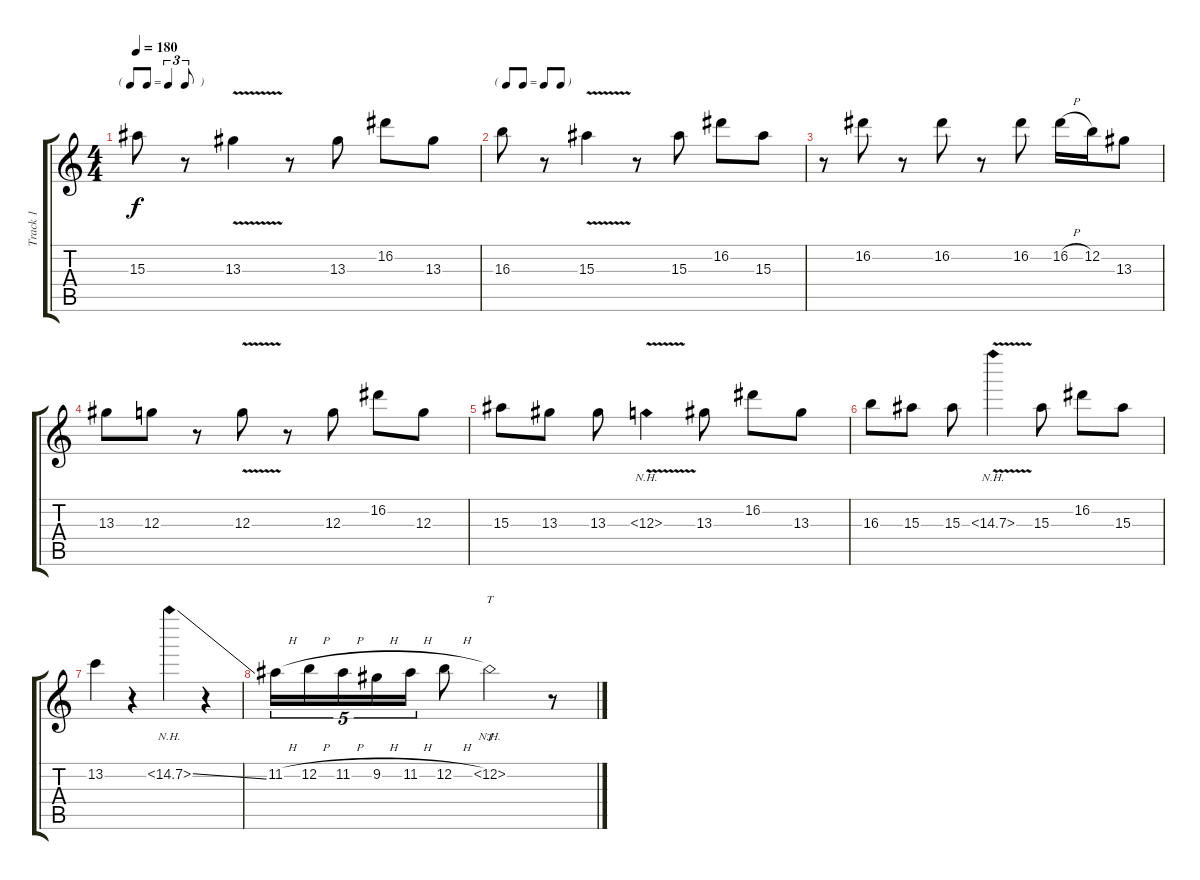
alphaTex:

\track ("Track 1" "Track 1") {instrument distortionguitar}
\staff {score tabs}
\tuning (E4 B3 G3 D3 A2 E2) {hide}
\ts (4 4)
\tf triplet8th
\tempo 180
\clef g2
\ks c
15.3.8{dy f} r.8 13.3{v}.4 r.8 13.3.8 16.2.8 13.3.8 |
\tf none
16.3.8 r.8 15.3{v}.4 r.8 15.3.8 16.2.8 15.3.8 |
r.8 16.2.8 r.8 16.2.8 r.8 16.2.8 16.2{h}.16 12.2.16 13.3.8 |
13.3.8 12.3.8 r.8 12.3{v}.8 r.8 12.3.8 16.2.8 12.3.8 |
15.3.8 13.3.8 13.3.8 13.3{nh v}.4 13.3.8 16.2.8 13.3.8 |
16.3.8 15.3.8 15.3.8 15.3{nh v}.4 15.3.8 16.2.8 15.3.8 |
13.2.4 r.4 14.2{nh ss}.4 r.4 |
11.2{h}.16{tu (5 4)} 12.2{h}.16{tu (5 4)} 11.2{h}.16{tu (5 4)} 9.2{h}.16{tu (5 4)} 11.2{h}.16{tu (5 4)} 12.2{h}.8 12.2{nh}.2{tt} r.8
